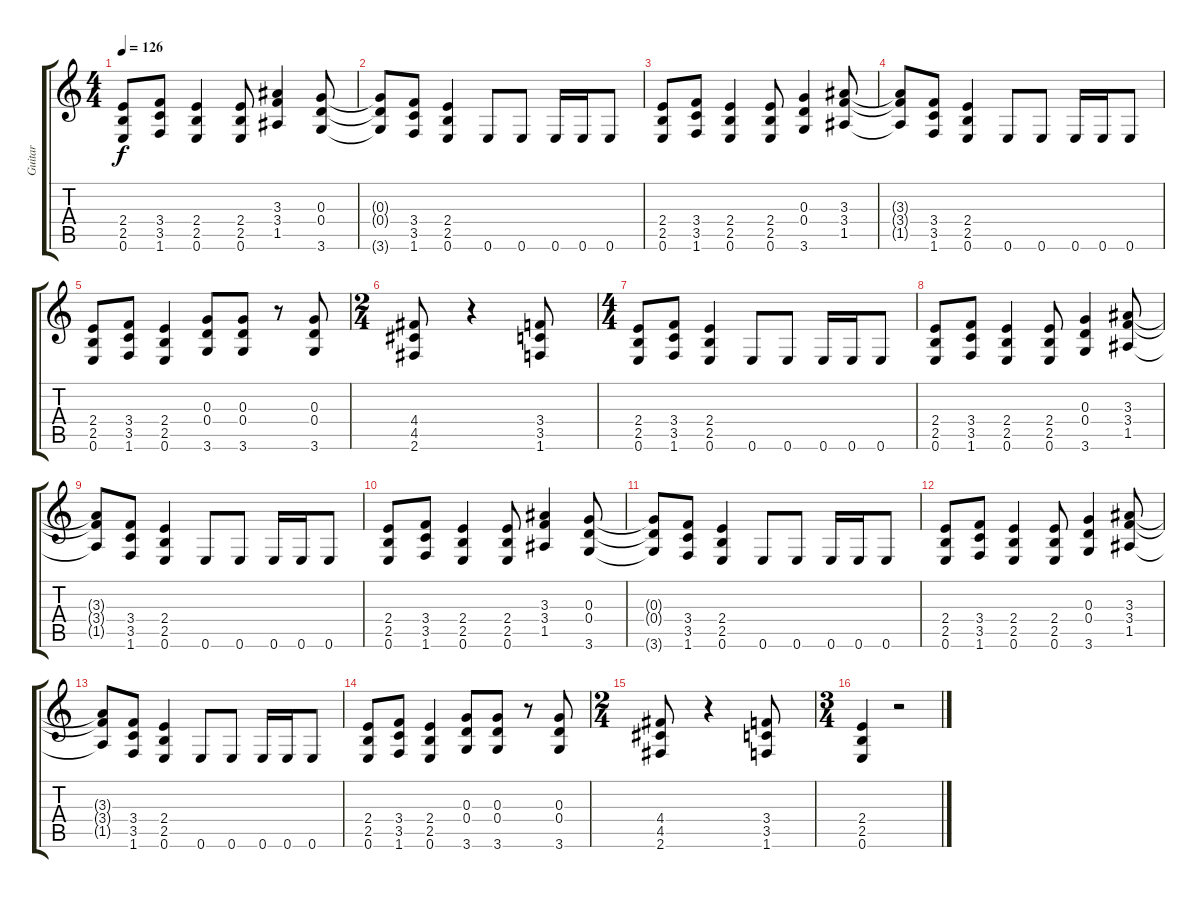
\track ("Guitar" "Guitar") {instrument distortionguitar}
\staff {score tabs}
\tuning (E4 B3 G3 D3 A2 E2) {hide}
\ts (4 4)
\tempo 126
\clef g2
\ks c
(2.4 2.5 0.6).8{dy f} (3.4 3.5 1.6).8 (2.4 2.5 0.6).4 (2.4 2.5 0.6).8 (3.3 3.4 1.5).4 (0.3 0.4 3.6).8 |
(0.3{t} 0.4{t} 3.6{t}).8 (3.4 3.5 1.6).8 (2.4 2.5 0.6).4 0.6.8 0.6.8 0.6.16 0.6.16 0.6.8 |
(2.4 2.5 0.6).8 (3.4 3.5 1.6).8 (2.4 2.5 0.6).4 (2.4 2.5 0.6).8 (0.3 0.4 3.6).4 (3.3 3.4 1.5).8 |
(3.3{t} 3.4{t} 1.5{t}).8 (3.4 3.5 1.6).8 (2.4 2.5 0.6).4 0.6.8 0.6.8 0.6.16 0.6.16 0.6.8 |
(2.4 2.5 0.6).8 (3.4 3.5 1.6).8 (2.4 2.5 0.6).4 (0.3 0.4 3.6).8 (0.3 0.4 3.6).8 r.8 (0.3 0.4 3.6).8 |
\ts (2 4)
(4.4 4.5 2.6).8 r.4 (3.4 3.5 1.6).8 |
\ts (4 4)
(2.4 2.5 0.6).8 (3.4 3.5 1.6).8 (2.4 2.5 0.6).4 0.6.8 0.6.8 0.6.16 0.6.16 0.6.8 |
(2.4 2.5 0.6).8 (3.4 3.5 1.6).8 (2.4 2.5 0.6).4 (2.4 2.5 0.6).8 (0.3 0.4 3.6).4 (3.3 3.4 1.5).8 |
(3.3{t} 3.4{t} 1.5{t}).8 (3.4 3.5 1.6).8 (2.4 2.5 0.6).4 0.6.8 0.6.8 0.6.16 0.6.16 0.6.8 |
(2.4 2.5 0.6).8 (3.4 3.5 1.6).8 (2.4 2.5 0.6).4 (2.4 2.5 0.6).8 (3.3 3.4 1.5).4 (0.3 0.4 3.6).8 |
(0.3{t} 0.4{t} 3.6{t}).8 (3.4 3.5 1.6).8 (2.4 2.5 0.6).4 0.6.8 0.6.8 0.6.16 0.6.16 0.6.8 |
(2.4 2.5 0.6).8 (3.4 3.5 1.6).8 (2.4 2.5 0.6).4 (2.4 2.5 0.6).8 (0.3 0.4 3.6).4 (3.3 3.4 1.5).8 |
(3.3{t} 3.4{t} 1.5{t}).8 (3.4 3.5 1.6).8 (2.4 2.5 0.6).4 0.6.8 0.6.8 0.6.16 0.6.16 0.6.8 |
(2.4 2.5 0.6).8 (3.4 3.5 1.6).8 (2.4 2.5 0.6).4 (0.3 0.4 3.6).8 (0.3 0.4 3.6).8 r.8 (0.3 0.4 3.6).8 |
\ts (2 4)
(4.4 4.5 2.6).8 r.4 (3.4 3.5 1.6).8 |
\ts (3 4)
(2.4 2.5 0.6).4 r.2
